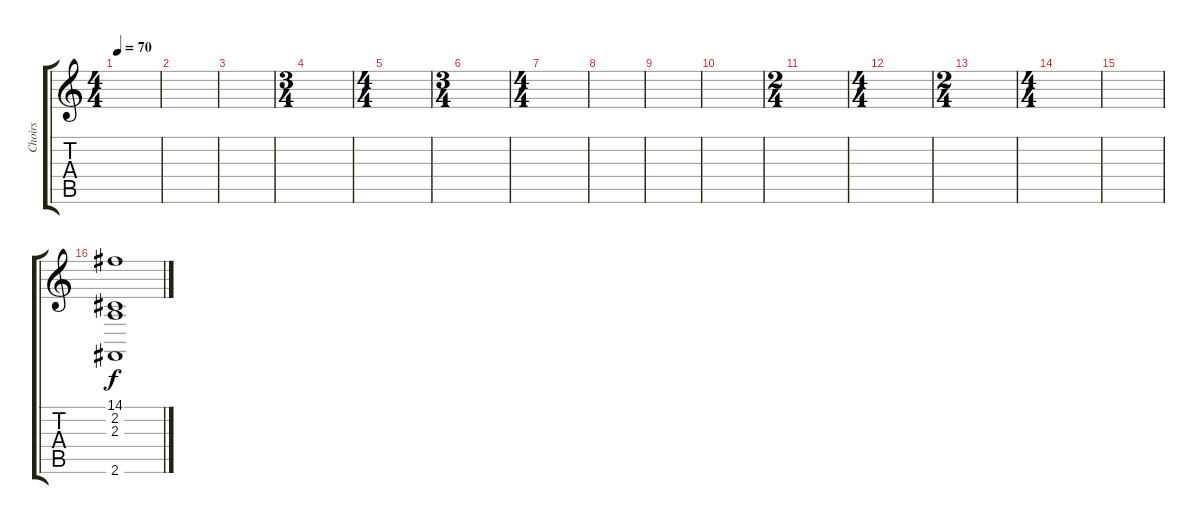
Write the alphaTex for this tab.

\track ("Choirs" "Choirs") {instrument choiraahs}
\staff {score tabs}
\tuning (E4 B3 G3 D3 A2 E2) {hide}
\ts (4 4)
\tempo 70
\clef g2
\ks c
|
|
|
\ts (3 4)
|
\ts (4 4)
|
\ts (3 4)
|
\ts (4 4)
|
|
|
|
\ts (2 4)
|
\ts (4 4)
|
\ts (2 4)
|
\ts (4 4)
|
|
(14.1 2.2 2.3 2.6).1
